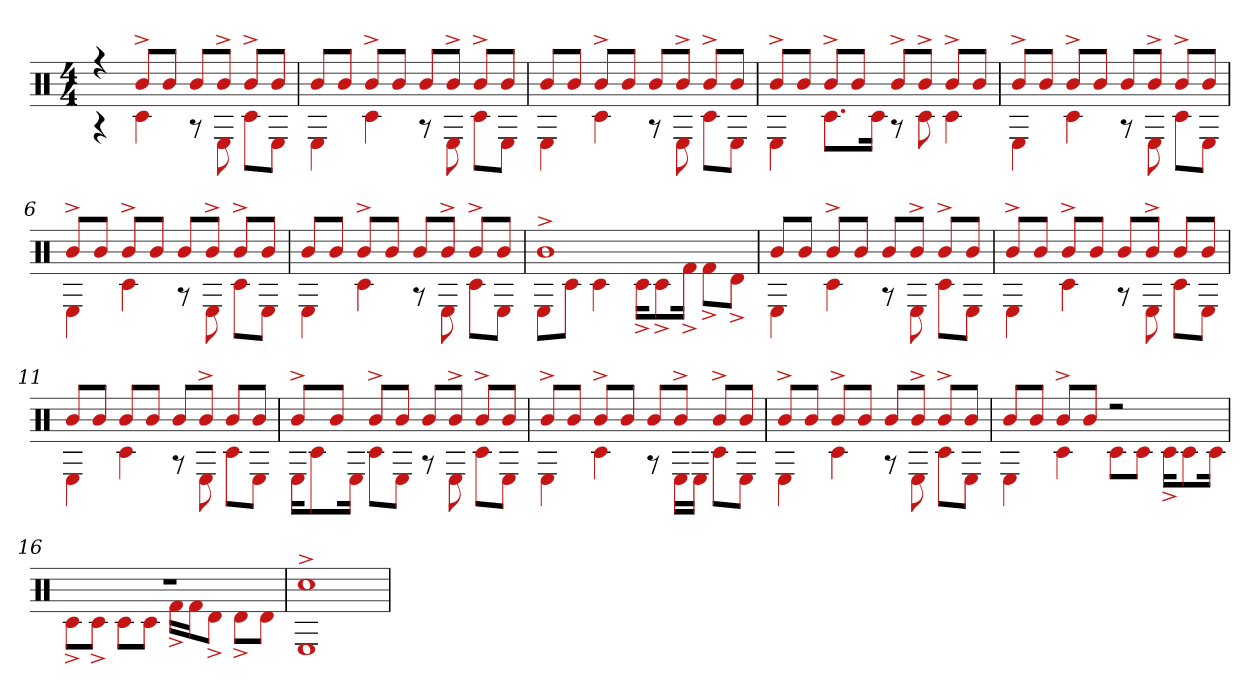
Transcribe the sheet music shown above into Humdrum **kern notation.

**kern
*part1
*staff1
*clefX
*k[]
*M4/4
=1
*^
4r	4r
8b^L	4c#
8bJ	.
8bL	8r
8b^J	8E
8b^L	8c#L
8bJ	8EJ
=2	=2
8bL	4E
8bJ	.
8b^L	4c#
8bJ	.
8bL	8r
8b^J	8E
8b^L	8c#L
8bJ	8EJ
=3	=3
8bL	4E
8bJ	.
8b^L	4c#
8bJ	.
8bL	8r
8b^J	8E
8b^L	8c#L
8bJ	8EJ
=4	=4
8b^L	4E
8bJ	.
8b^L	8.c#L
8bJ	.
.	16c#Jk
8b^L	8r
8b^J	8c#
8b^L	4c#
8bJ	.
=5	=5
8b^L	4E
8bJ	.
8b^L	4c#
8bJ	.
8bL	8r
8b^J	8E
8b^L	8c#L
8bJ	8EJ
=6	=6
8b^L	4E
8bJ	.
8b^L	4c#
8bJ	.
8bL	8r
8b^J	8E
8b^L	8c#L
8bJ	8EJ
=7	=7
8bL	4E
8bJ	.
8b^L	4c#
8bJ	.
8bL	8r
8b^J	8E
8b^L	8c#L
8bJ	8EJ
=8	=8
1b^	8EL
.	8c#J
.	4c#
.	16c#^KL
.	8c#^
.	16f#^Jk
.	8f#^L
.	8d^J
=9	=9
8bL	4E
8bJ	.
8b^L	4c#
8bJ	.
8bL	8r
8b^J	8E
8b^L	8c#L
8bJ	8EJ
=10	=10
8b^L	4E
8bJ	.
8b^L	4c#
8bJ	.
8bL	8r
8b^J	8E
8bL	8c#L
8bJ	8EJ
=11	=11
8bL	4E
8bJ	.
8bL	4c#
8bJ	.
8bL	8r
8b^J	8E
8bL	8c#L
8bJ	8EJ
=12	=12
8b^L	16EKL
.	8c#
8bJ	.
.	16EJk
8b^L	8c#L
8bJ	8EJ
8bL	8r
8b^J	8E
8b^L	8c#L
8bJ	8EJ
=13	=13
8b^L	4E
8bJ	.
8b^L	4c#
8bJ	.
8bL	8r
8b^J	16ELL
.	16EJJ
8b^L	8c#L
8bJ	8EJ
=14	=14
8b^L	4E
8bJ	.
8b^L	4c#
8bJ	.
8bL	8r
8b^J	8E
8b^L	8c#L
8bJ	8EJ
=15	=15
8bL	4E
8bJ	.
8b^L	4c#
8bJ	.
2r	8c#L
.	8c#J
.	16c#^KL
.	8c#
.	16c#Jk
=16	=16
1r	8c#^L
.	8c#^J
.	8c#L
.	8c#J
.	16f#^LL
.	16f#J
.	8d^J
.	8d^L
.	8dJ
=17	=17
1cc#^	1E
*v	*v
=
*-
